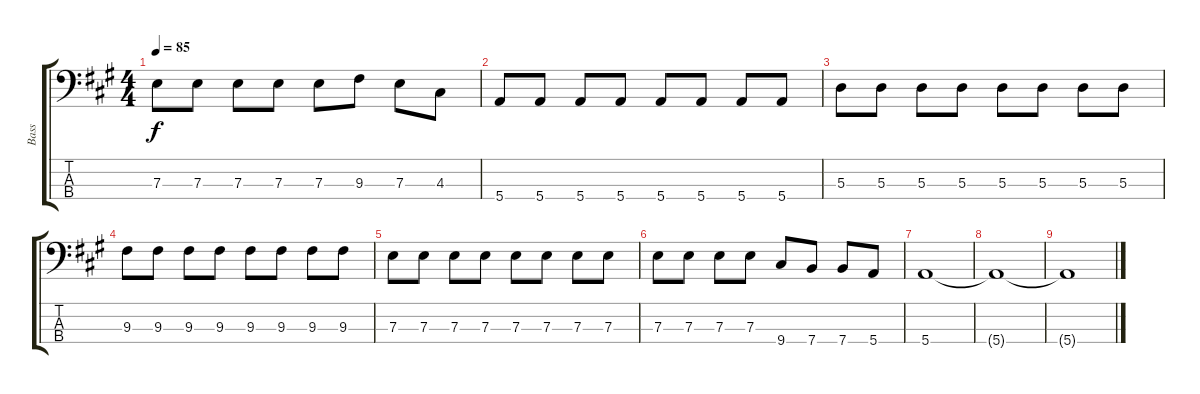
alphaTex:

\track ("Bass" "Bass") {instrument electricbassfinger}
\staff {score tabs}
\tuning (G2 D2 A1 E1) {hide}
\ts (4 4)
\tempo 85
\clef f4
\ks a
7.3.8{dy f} 7.3.8 7.3.8 7.3.8 7.3.8 9.3.8 7.3.8 4.3.8 |
5.4.8 5.4.8 5.4.8 5.4.8 5.4.8 5.4.8 5.4.8 5.4.8 |
5.3.8 5.3.8 5.3.8 5.3.8 5.3.8 5.3.8 5.3.8 5.3.8 |
9.3.8 9.3.8 9.3.8 9.3.8 9.3.8 9.3.8 9.3.8 9.3.8 |
7.3.8 7.3.8 7.3.8 7.3.8 7.3.8 7.3.8 7.3.8 7.3.8 |
7.3.8 7.3.8 7.3.8 7.3.8 9.4.8 7.4.8 7.4.8 5.4.8 |
5.4.1 |
5.4{t}.1 |
5.4{t}.1
